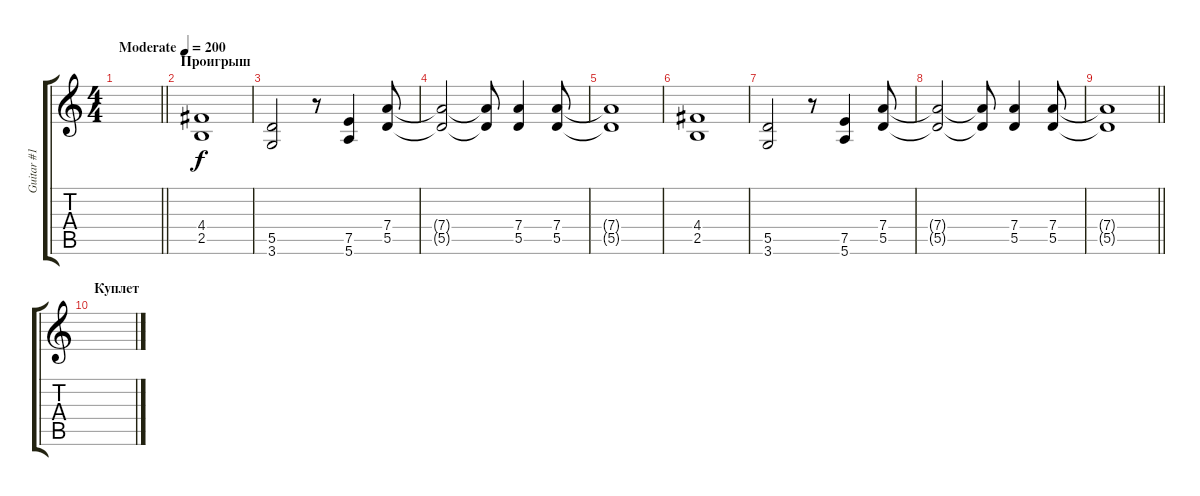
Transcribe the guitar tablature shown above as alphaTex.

\track ("Guitar #1" "Guitar #1") {instrument distortionguitar}
\staff {score tabs}
\tuning (E4 B3 G3 D3 A2 E2) {hide}
\ts (4 4)
\tempo (200 "Moderate")
\clef g2
\barLineRight lightlight
\ks c
|
\section ("" "Проигрыш")
(4.4 2.5).1 |
(5.5 3.6).2 r.8 (7.5 5.6).4 (7.4 5.5).8 |
(7.4{t} 5.5{t}).2 (7.4{t} 5.5{t}).8 (7.4 5.5).4 (7.4 5.5).8 |
(7.4{t} 5.5{t}).1 |
(4.4 2.5).1 |
(5.5 3.6).2 r.8 (7.5 5.6).4 (7.4 5.5).8 |
(7.4{t} 5.5{t}).2 (7.4{t} 5.5{t}).8 (7.4 5.5).4 (7.4 5.5).8 |
\barLineRight lightlight
(7.4{t} 5.5{t}).1 |
\section ("" "Куплет")
